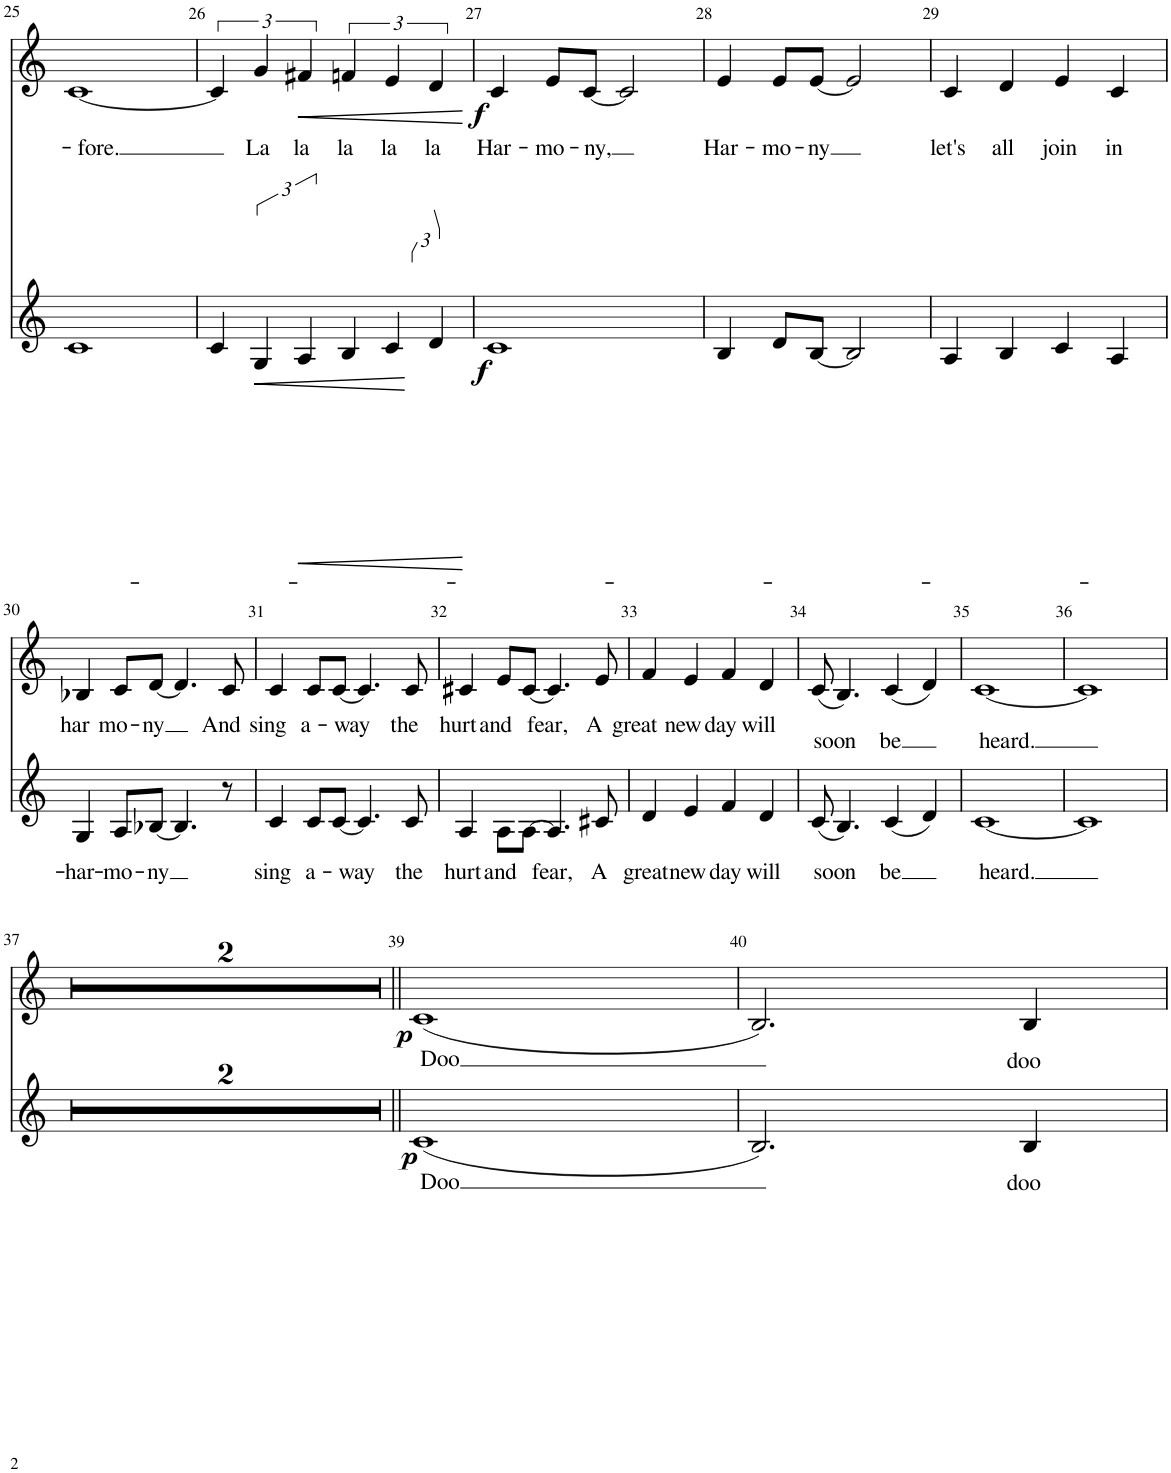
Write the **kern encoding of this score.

**kern	**text	**dynam	**kern	**text	**dynam
*part2	*part2	*part2	*part1	*part1	*part1
*staff2	*staff2	*staff2	*staff1	*staff1	*staff1
*I"Bass	*	*	*I"Tenor	*	*
!!LO:PB:g=z
*clefG2	*	*	*clefG2	*	*
*k[]	*	*	*k[]	*	*
*M4/4	*	*	*M4/4	*	*
=25	=25	=25	=25	=25	=25
!	!	!	!	!LO:LY:b	!
1c	.	.	[1c	-fore.	.
=26	=26	=26	=26	=26	=26
6c/	.	.	6c/]	.	.
!	!	!LO:HP:b	!	!LO:LY:b	!
6G/	.	<	6g/	La	.
!	!	!LO:HP:b	!	!LO:LY:b	!LO:HP:b
6A/	.	<	6f#X/	la	<
!	!	!	!	!LO:LY:b	!
6B/	.	.	6fn/	la	.
!	!	!	!	!LO:LY:b	!
6c/	.	.	6e/	la	.
!	!	!LO:DY:b	!	!LO:LY:b	!
6d/	.	f	6d/	la	.
.	.	[ [	.	.	[
=27	=27	=27	=27	=27	=27
!	!	!	!	!LO:LY:b	!LO:DY:b
1c	.	.	4c/	Har-	f
!	!	!	!	!LO:LY:b	!
.	.	.	8e/L	-mo-	.
!	!	!	!	!LO:LY:b	!
.	.	.	[8c/J	-ny,	.
.	.	.	2c/]	.	.
=28	=28	=28	=28	=28	=28
!	!	!	!	!LO:LY:b	!
4B/	.	.	4e/	Har-	.
!	!	!	!	!LO:LY:b	!
8d/L	.	.	8e/L	-mo-	.
!	!	!	!	!LO:LY:b	!
[8B/J	.	.	[8e/J	-ny	.
2B/]	.	.	2e/]	.	.
=29	=29	=29	=29	=29	=29
!	!	!	!	!LO:LY:b	!
4A/	.	.	4c/	let's	.
!	!	!	!	!LO:LY:b	!
4B/	.	.	4d/	all	.
!	!	!	!	!LO:LY:b	!
4c/	.	.	4e/	join	.
!	!	!	!	!LO:LY:b	!
4A/	.	.	4c/	in	.
!!LO:LB:g=z
=30	=30	=30	=30	=30	=30
!	!LO:LY:b	!	!	!LO:LY:b	!
4G/	har-	.	4B-X/	har	.
!	!LO:LY:b	!	!	!LO:LY:b	!
8A/L	-mo-	.	8c/L	mo-	.
!	!LO:LY:b	!	!	!LO:LY:b	!
[8B-X/J	-ny	.	[8d/J	-ny	.
4.B-/]	.	.	4.d/]	.	.
!	!	!	!	!LO:LY:b	!
8r	.	.	8c/	And	.
=31	=31	=31	=31	=31	=31
!	!LO:LY:b	!	!	!LO:LY:b	!
4c/	sing	.	4c/	sing	.
!	!LO:LY:b	!	!	!LO:LY:b	!
8c/L	a-	.	8c/L	a-	.
!	!LO:LY:b	!	!	!LO:LY:b	!
[8c/J	-way	.	[8c/J	-way	.
4.c/]	.	.	4.c/]	.	.
!	!LO:LY:b	!	!	!LO:LY:b	!
8c/	the	.	8c/	the	.
=32	=32	=32	=32	=32	=32
!	!LO:LY:b	!	!	!LO:LY:b	!
4A/	hurt	.	4c#X/	hurt	.
!	!LO:LY:b	!	!	!LO:LY:b	!
8A\L	and	.	8e/L	and	.
!	!LO:LY:b	!	!	!LO:LY:b	!
[8A\J	fear,	.	[8c#/J	fear,	.
4.A/]	.	.	4.c#/]	.	.
!	!LO:LY:b	!	!	!LO:LY:b	!
8c#X/	A	.	8e/	A	.
=33	=33	=33	=33	=33	=33
!	!LO:LY:b	!	!	!LO:LY:b	!
4d/	great	.	4f/	great	.
!	!LO:LY:b	!	!	!LO:LY:b	!
4e/	new	.	4e/	new	.
!	!LO:LY:b	!	!	!LO:LY:b	!
4f/	day	.	4f/	day	.
!	!LO:LY:b	!	!	!LO:LY:b	!
4d/	will	.	4d/	will	.
=34	=34	=34	=34	=34	=34
!	!LO:LY:b	!	!	!LO:LY:b	!
(8c/	soon	.	(8c/	soon	.
4.B/)	.	.	4.B/)	.	.
!	!LO:LY:b	!	!	!LO:LY:b	!
(4c/	be	.	(4c/	be	.
4d/)	.	.	4d/)	.	.
=35	=35	=35	=35	=35	=35
!	!LO:LY:b	!	!	!LO:LY:b	!
[1c	heard.	.	[1c	heard.	.
=36	=36	=36	=36	=36	=36
1c]	.	.	1c]	.	.
!!LO:LB:g=z
=37	=37	=37	=37	=37	=37
1r	.	.	1r	.	.
=38	=38	=38	=38	=38	=38
1r	.	.	1r	.	.
=39||	=39||	=39||	=39||	=39||	=39||
!	!LO:LY:b	!LO:DY:b	!	!LO:LY:b	!LO:DY:b
1c	Doo	p	1c	Doo	p
=	=	=	=	=	=
*-	*-	*-	*-	*-	*-
